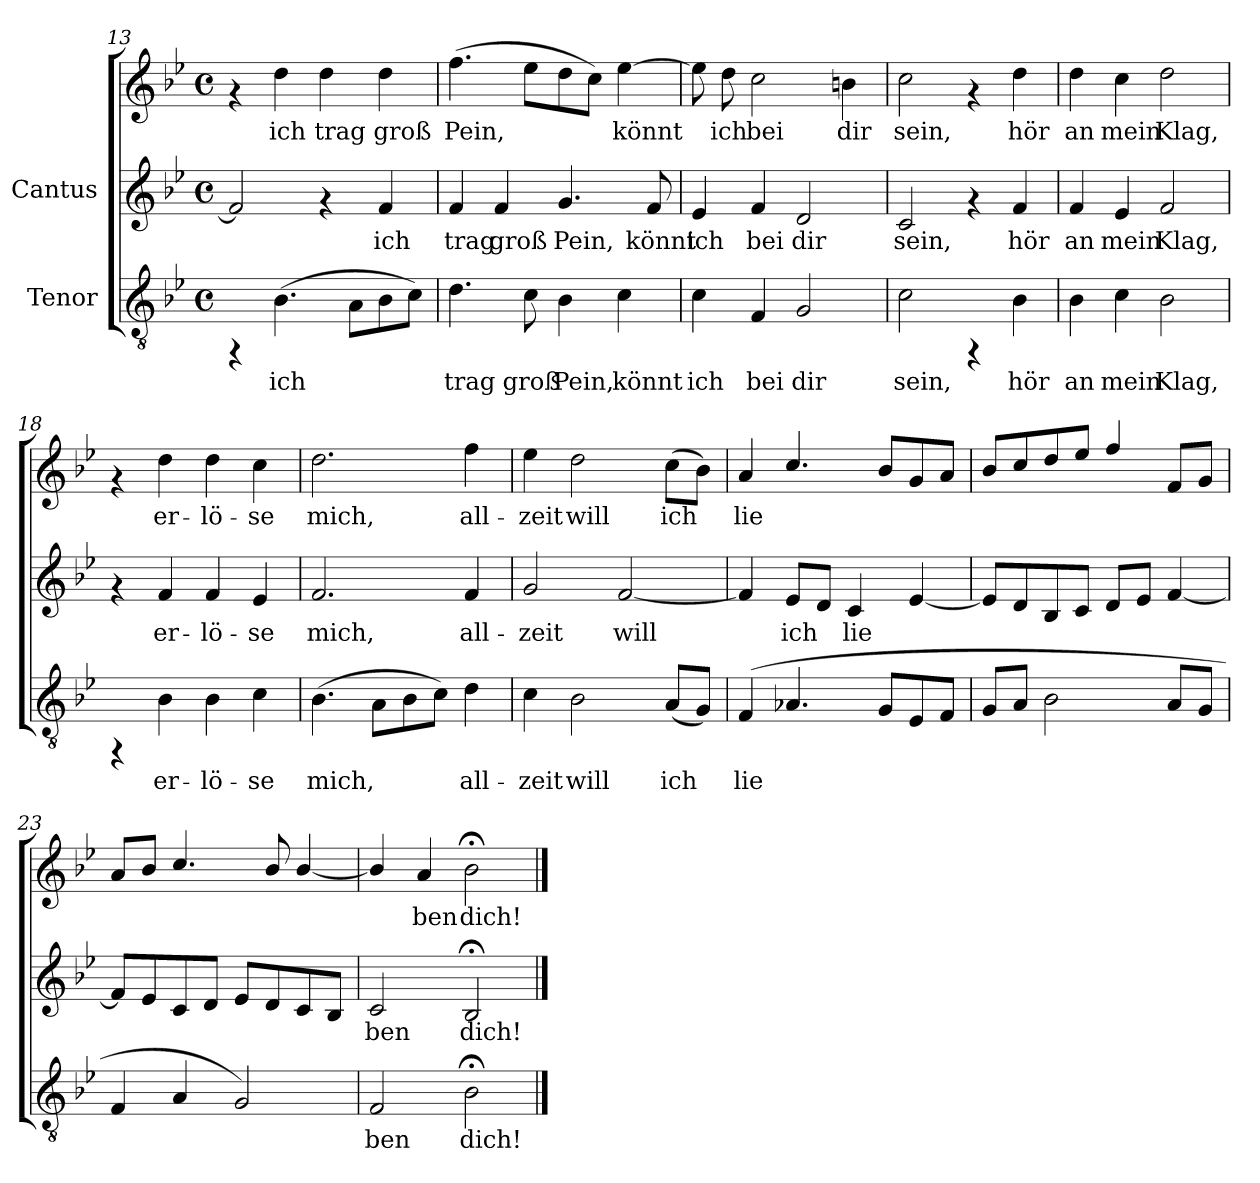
**kern	**text	**kern	**text	**kern	**text
*part2	*part2	*part1	*part1	*part1	*part1
*staff3	*staff3	*staff2	*staff2	*staff1	*staff1
*I"Tenor	*	*I"Cantus	*	*	*
!!LO:LB:g=z
*clefGv2	*	*clefG2	*	*clefG2	*
*k[b-e-]	*	*k[b-e-]	*	*k[b-e-]	*
*B-:	*	*B-:	*	*B-:	*
*M4/4	*	*M4/4	*	*M4/4	*
*met(c)	*	*met(c)	*	*met(c)	*
=13	=13	=13	=13	=13	=13
!	!	!	!LO:LY:b:cj	!	!
4rFF	.	2f/]	.	4rf	.
!	!LO:LY:b:cj	!	!	!	!LO:LY:b:cj
(>4.B-\	ich	.	.	4dd\	ich
!	!	!	!	!	!LO:LY:b:cj
.	.	4rf	.	4dd\	trag
!	!LO:LY:b:cj	!	!	!	!
8A\L	.	.	.	.	.
!	!LO:LY:b:cj	!	!LO:LY:b:cj	!	!LO:LY:b:cj
8B-\	.	4f/	ich	4dd\	groß
!	!LO:LY:b:cj	!	!	!	!
8c\J)	.	.	.	.	.
=14	=14	=14	=14	=14	=14
!	!LO:LY:b:cj	!	!LO:LY:b:cj	!	!LO:LY:b:cj
4.d\	trag	4f/	trag	(>4.ff\	Pein,
!	!	!	!LO:LY:b:cj	!	!
.	.	4f/	groß	.	.
!	!LO:LY:b:cj	!	!	!	!LO:LY:b:cj
8c\	groß	.	.	8ee-\L	.
!	!LO:LY:b:cj	!	!LO:LY:b:cj	!	!LO:LY:b:cj
4B-\	Pein,	4.g/	Pein,	8dd\	.
!	!	!	!	!	!LO:LY:b:cj
.	.	.	.	8cc\J)	.
!	!LO:LY:b:cj	!	!	!	!LO:LY:b:cj
4c\	könnt	.	.	[>4ee-\	könnt
!	!	!	!LO:LY:b:cj	!	!
.	.	8f/	könnt	.	.
=15	=15	=15	=15	=15	=15
!	!LO:LY:b:cj	!	!LO:LY:b:cj	!	!LO:LY:b:cj
4c\	ich	4e-/	ich	8ee-\]	.
!	!	!	!	!	!LO:LY:b:cj
.	.	.	.	8dd\	ich
!	!LO:LY:b:cj	!	!LO:LY:b:cj	!	!LO:LY:b:cj
4F/	bei	4f/	bei	2cc\	bei
!	!LO:LY:b:cj	!	!LO:LY:b:cj	!	!
2G/	dir	2d/	dir	.	.
!	!	!	!	!	!LO:LY:b:cj
.	.	.	.	4bn\	dir
=16	=16	=16	=16	=16	=16
!	!LO:LY:b:cj	!	!LO:LY:b:cj	!	!LO:LY:b:cj
2c\	sein,	2c/	sein,	2cc\	sein,
4rFF	.	4rf	.	4rf	.
!	!LO:LY:b:cj	!	!LO:LY:b:cj	!	!LO:LY:b:cj
4B-\	hör	4f/	hör	4dd\	hör
=17	=17	=17	=17	=17	=17
!	!LO:LY:b:cj	!	!LO:LY:b:cj	!	!LO:LY:b:cj
4B-\	an	4f/	an	4dd\	an
!	!LO:LY:b:cj	!	!LO:LY:b:cj	!	!LO:LY:b:cj
4c\	mein	4e-/	mein	4cc\	mein
!	!LO:LY:b:cj	!	!LO:LY:b:cj	!	!LO:LY:b:cj
2B-\	Klag,	2f/	Klag,	2dd\	Klag,
!!LO:PB:g=z
=18	=18	=18	=18	=18	=18
4rFF	.	4rf	.	4rf	.
!	!LO:LY:b:cj	!	!LO:LY:b:cj	!	!LO:LY:b:cj
4B-\	er-	4f/	er-	4dd\	er-
!	!LO:LY:b:cj	!	!LO:LY:b:cj	!	!LO:LY:b:cj
4B-\	-lö-	4f/	-lö-	4dd\	-lö-
!	!LO:LY:b:cj	!	!LO:LY:b:cj	!	!LO:LY:b:cj
4c\	-se	4e-/	-se	4cc\	-se
=19	=19	=19	=19	=19	=19
!	!LO:LY:b:cj	!	!LO:LY:b:cj	!	!LO:LY:b:cj
(>4.B-\	mich,	2.f/	-mich,	2.dd\	mich,
!	!LO:LY:b:cj	!	!	!	!
8A\L	.	.	.	.	.
!	!LO:LY:b:cj	!	!	!	!
8B-\	.	.	.	.	.
!	!LO:LY:b:cj	!	!	!	!
8c\J)	.	.	.	.	.
!	!LO:LY:b:cj	!	!LO:LY:b:cj	!	!LO:LY:b:cj
4d\	all-	4f/	all-	4ff\	all-
=20	=20	=20	=20	=20	=20
!	!LO:LY:b:cj	!	!LO:LY:b:cj	!	!LO:LY:b:cj
4c\	-zeit	2g/	zeit	4ee-\	-zeit
!	!LO:LY:b:cj	!	!	!	!LO:LY:b:cj
2B-\	will	.	.	2dd\	will
!	!	!	!LO:LY:b:cj	!	!
.	.	[<2f/	will	.	.
!	!LO:LY:b:cj	!	!	!	!LO:LY:b:cj
(<8A/L	ich	.	.	(>8cc\L	ich
!	!LO:LY:b:cj	!	!	!	!LO:LY:b:cj
8G/J)	.	.	.	8b-\J)	.
=21	=21	=21	=21	=21	=21
!	!LO:LY:b:cj	!	!LO:LY:b:cj	!	!LO:LY:b:cj
(<4F/	lie-	4f/]	-	4a/	lie-
!	!LO:LY:b:cj	!	!LO:LY:b:cj	!	!LO:LY:b:cj
4.A-X/	--	8e-/L	ich	4.cc/	--
!	!	!	!LO:LY:b:cj	!	!
.	.	8d/J	.	.	.
!	!	!	!LO:LY:b:cj	!	!
.	.	4c/	lie-	.	.
!	!LO:LY:b:cj	!	!	!	!LO:LY:b:cj
8G/L	--	.	.	8b-/L	--
!	!LO:LY:b:cj	!	!LO:LY:b:cj	!	!LO:LY:b:cj
8E-/	--	[<4e-/	--	8g/	--
!	!LO:LY:b:cj	!	!	!	!LO:LY:b:cj
8F/J	--	.	.	8a/J	--
=22	=22	=22	=22	=22	=22
8G/L	.	8e-/L]	.	8b-/L	.
8A/J	.	8d/	.	8cc/	.
2B-\	.	8B-/	.	8dd/	.
.	.	8c/J	.	8ee-/J	.
.	.	8d/L	.	4ff/	.
.	.	8e-/J	.	.	.
8A/L	.	[<4f/	.	8f/L	.
8G/J	.	.	.	8g/J	.
!!LO:LB:g=z
=23	=23	=23	=23	=23	=23
4F/	.	8f/L]	.	8a/L	.
.	.	8e-/	.	8b-/J	.
4A/	.	8c/	.	4.cc/	.
.	.	8d/J	.	.	.
2G/)	.	8e-/L	.	.	.
.	.	8d/	.	8b-/	.
.	.	8c/	.	[<4b-/	.
.	.	8B-/J	.	.	.
=24	=24	=24	=24	=24	=24
!	!LO:LY:b:cj	!	!LO:LY:b:cj	!	!LO:LY:b:cj
2F/	-ben	2c/	ben	4b-/]	-
!	!	!	!	!	!LO:LY:b:cj
.	.	.	.	4a/	ben
!	!LO:LY:b:cj	!	!LO:LY:b:cj	!	!LO:LY:b:cj
2B-;<\	dich!	2B-;</	dich!	2b-;<\	dich!
==	==	==	==	==	==
*-	*-	*-	*-	*-	*-
